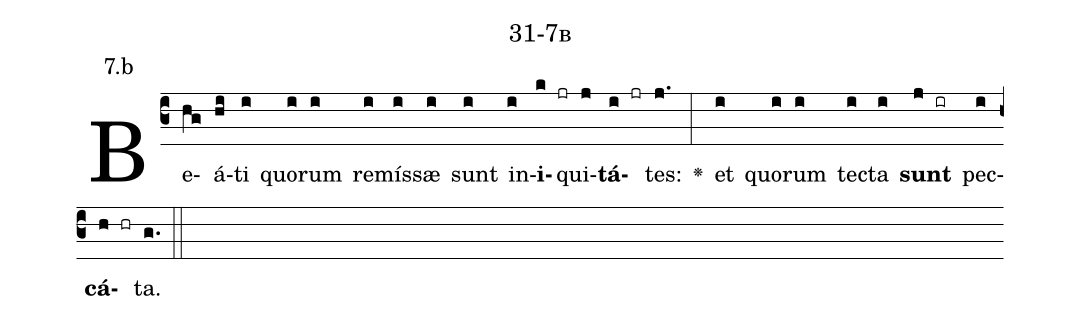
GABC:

name: 31-7b;
annotation: 7.b;
%%
(c3)Be(hg)á(hi)ti(i) quo(i)rum(i) re(i)mís(i)sæ(i) sunt(i) in(i)<b>i</b>(k jr)qui(j)<b>tá</b>(i jr)tes:(j.) <v>\greheightstar</v>(:) et(i) quo(i)rum(i) tec(i)ta(i) <b>sunt</b>(j ir) pec(i)<b>cá</b>(h hr)ta.(g.) (::)


%E(i) u(i) o(j) u(i) a(h) e.(g.) (::)
